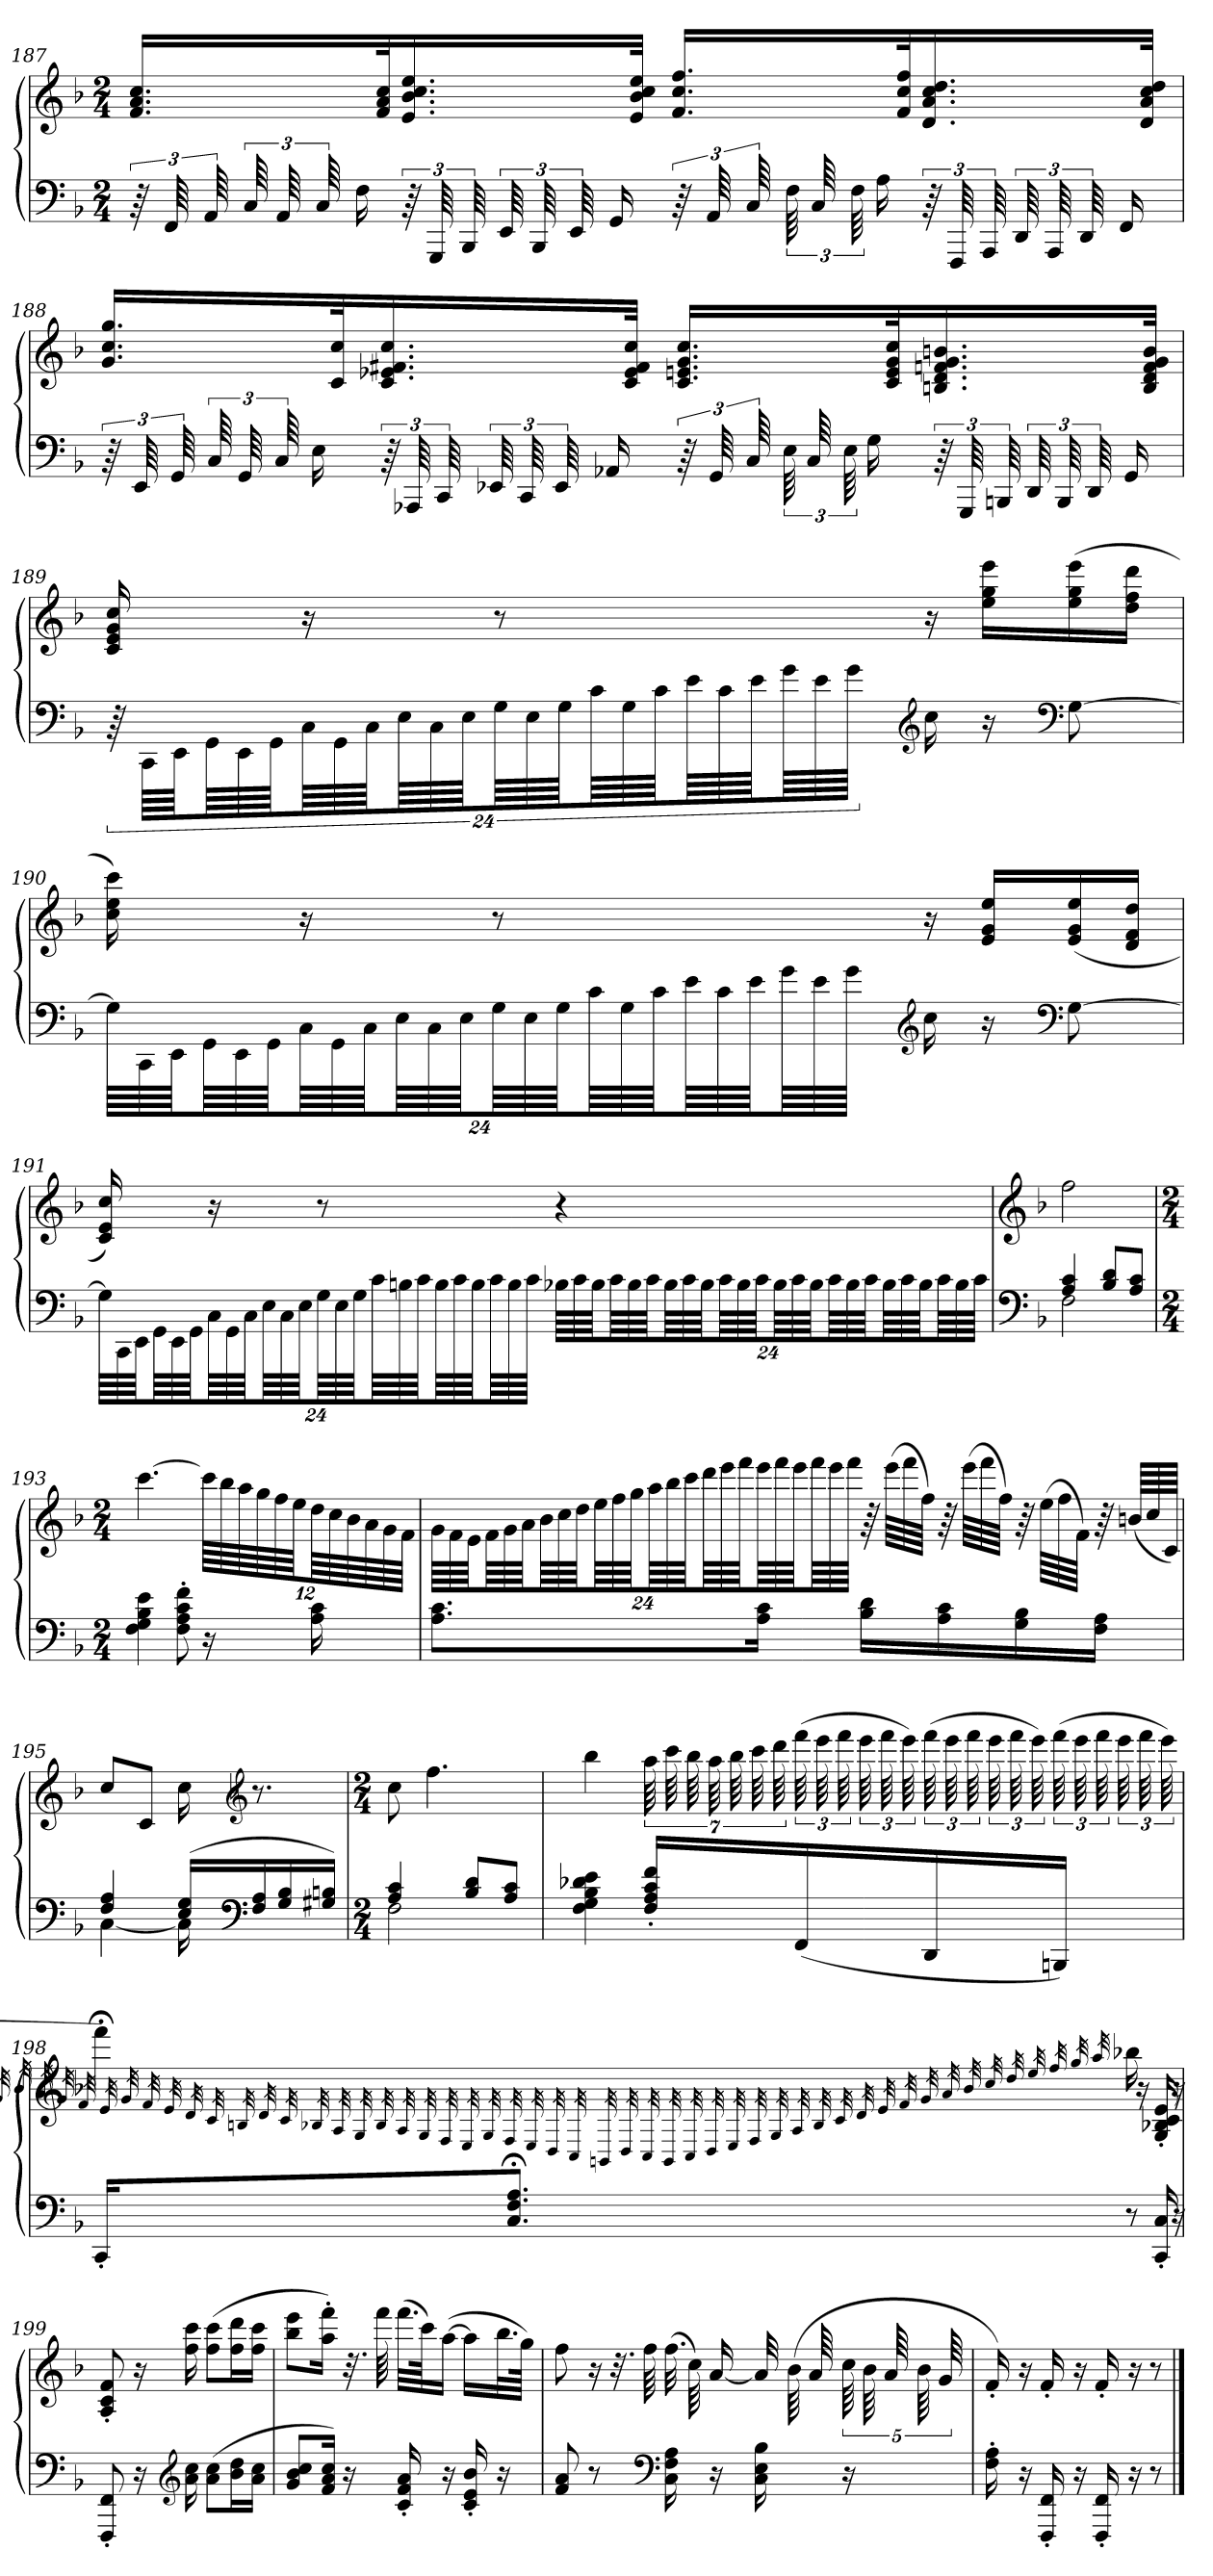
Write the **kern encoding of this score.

**kern	**kern
*part1	*part1
*staff2	*staff1
*clefF4	*clefG2
*k[b-]	*k[b-]
*F:	*F:
*M2/4	*M2/4
=187	=187
96r	16.f 16.a 16.ccLL
96FF	.
96AA	.
96C	.
96AA	.
96C	.
16F	.
.	32f 32a 32ccK
96r	16.e 16.b- 16.cc 16.ee
96GGG	.
96BBB-	.
96EE	.
96BBB-	.
96EE	.
16GG	.
.	32e 32b- 32cc 32eeJJk
96r	16.f 16.cc 16.ffLL
96AA	.
96C	.
96F	.
96C	.
96F	.
16A	.
.	32f 32cc 32ffK
96r	16.d 16.a 16.cc 16.dd
96FFF	.
96AAA	.
96DD	.
96AAA	.
96DD	.
16FF	.
.	32d 32a 32cc 32ddJJk
=188	=188
96r	16.g 16.cc 16.ggLL
96EE	.
96GG	.
96C	.
96GG	.
96C	.
16E	.
.	32c 32ccK
96r	16.c 16.e-X 16.f#X 16.cc
96AAA-X	.
96CC	.
96EE-X	.
96CC	.
96EE-	.
16AA-X	.
.	32c 32e- 32f# 32ccJJk
96r	16.c 16.en 16.g 16.ccLL
96GG	.
96C	.
96E	.
96C	.
96E	.
16G	.
.	32c 32e 32g 32ccK
96r	16.Bn 16.d 16.fn 16.g 16.bn
96GGG	.
96BBBn	.
96DD	.
96BBB	.
96DD	.
16GG	.
.	32B 32d 32f 32g 32bJJk
=189	=189
96r	16c 16e 16g 16cc
96CCLLLL	.
96EEJJJ	.
96GGLLL	.
96EE	.
96GGJJJ	.
96CLLL	16r
96GG	.
96CJJJ	.
96ELLL	.
96C	.
96EJJJ	.
96GLLL	8r
96E	.
96GJJJ	.
96cLLL	.
96G	.
96cJJJ	.
96eLLL	.
96c	.
96eJJJ	.
96gLLL	.
96e	.
96gJJJJ	.
*clefG2	*
16cc	16r
16r	16ee 16gg 16eeeLL
*clefF4	*
[8G	(16ee 16gg 16eee
.	16dd 16ff 16dddJJ
=190	=190
96GLLLL]	16cc 16ee 16ccc)
96CC	.
96EEJJJ	.
96GGLLL	.
96EE	.
96GGJJJ	.
96CLLL	16r
96GG	.
96CJJJ	.
96ELLL	.
96C	.
96EJJJ	.
96GLLL	8r
96E	.
96GJJJ	.
96cLLL	.
96G	.
96cJJJ	.
96eLLL	.
96c	.
96eJJJ	.
96gLLL	.
96e	.
96gJJJJ	.
*clefG2	*
16cc	16r
16r	16e 16g 16eeLL
*clefF4	*
[8G	(16e 16g 16ee
.	16d 16f 16ddJJ
=191	=191
96GLLLL]	16c 16e 16cc)
96CC	.
96EEJJJ	.
96GGLLL	.
96EE	.
96GGJJJ	.
96CLLL	16r
96GG	.
96CJJJ	.
96ELLL	.
96C	.
96EJJJ	.
96GLLL	8r
96E	.
96GJJJ	.
96cLLL	.
96Bn	.
96cJJJ	.
96BLLL	.
96c	.
96BJJJ	.
96cLLL	.
96B	.
96cJJJJ	.
96B-XLLLL	4r
96c	.
96B-JJJ	.
96cLLL	.
96B-	.
96cJJJ	.
96B-LLL	.
96c	.
96B-JJJ	.
96cLLL	.
96B-	.
96cJJJ	.
96B-LLL	.
96c	.
96B-JJJ	.
96cLLL	.
96B-	.
96cJJJ	.
96B-LLL	.
96c	.
96B-JJJ	.
96cLLL	.
96B-	.
96cJJJJ	.
=192	=192
*clefF4	*clefG2
*k[b-]	*k[b-]
*F:	*F:
*^	*
4A 4c	2F	2ff
8B- 8dL	.	.
8A 8cJ	.	.
*v	*v	*
=193	=193
*M2/4	*M2/4
4F 4G 4B- 4e	[4.ccc
8F' 8A' 8c' 8f'	.
16r	96cccLLLL]
.	96bb-
.	96aa
.	96gg
.	96ff
.	96eeJJJ
16A 16c	96ddLLL
.	96cc
.	96b-
.	96a
.	96g
.	96fJJJJ
=194	=194
8.A 8.cL	96gLLLL
.	96f
.	96eJJJ
.	96fLLL
.	96g
.	96aJJJ
.	96b-LLL
.	96cc
.	96ddJJJ
.	96eeLLL
.	96ff
.	96ggJJJ
.	96aaLLL
.	96bb-
.	96cccJJJ
.	96dddLLL
.	96eee
.	96fffJJJ
16A 16cJk	96eeeLLL
.	96fff
.	96eeeJJJ
.	96fffLLL
.	96eee
.	96fffJJJJ
16B- 16dLL	64r
.	(64eeeLLLL
.	64fff
.	64ffJJJJ)
16A 16c	64r
.	(64eeeLLLL
.	64fff
.	64ffJJJJ)
16G 16B-	64r
.	(64eeLLLL
.	64ff
.	64fJJJJ)
16F 16AJJ	64r
.	(64bnLLLL
.	64cc
.	64cJJJJ)
=195	=195
*^	*
4F 4A	[4C	8ccL
.	.	8cJ
(16E 16GLL	16C]	16cc
*clefF4	*	*clefG2
*k[b-]	*	*k[b-]
*F:	*	*F:
16F 16A	8.ryy	8.r
16G 16B-	.	.
16G#X 16BnJJ)	.	.
=196	=196	=196
*M2/4	*	*M2/4
4A 4c	2F	8cc
.	.	4.ff
8B- 8dL	.	.
8A 8cJ	.	.
*v	*v	*
=197	=197
4F 4G 4B- 4d-X 4e	4bb-
16F' 16A' 16c' 16f'LL	112aa
.	112ccc
.	112bb-
.	112aa
.	112bb-
.	112ccc
.	112ddd
(16FF	(96fff
.	96eee
.	96fff
.	96eee
.	96fff
.	96eee)
16DD	(96fff
.	96eee
.	96fff
.	96eee
.	96fff
.	96eee)
16BBBnJJ)	(96fff
.	96eee
.	96fff
.	96eee
.	96fff
.	96eee)
=198	=198
16CC'KL	[4fff;<
8.C;< 8.F;< 8.A;<J	.
.	32qfff]
.	32qeee
.	32qddd
.	32qccc
.	32qbbn
.	32qddd
.	32qccc
.	32qbb-X
.	32qaa
.	32qgg
.	32qbb-
.	32qaa
.	32qgg
.	32qff
.	32qee
.	32qgg
.	32qff
.	32qee
.	32qdd
.	32qcc
.	32qbn
.	32qdd
.	32qcc
.	32qb-X
.	32qa
.	32qg
.	32qb-
.	32qa
.	32qg
.	32qf
.	32qe
.	32qg
.	32qf
.	32qe
.	32qd
.	32qc
.	32qBn
.	32qd
.	32qc
.	32qB-X
.	32qA
.	32qG
.	32qB-
.	32qA
.	32qG
.	32qF
.	32qE
.	32qG
.	32qF
.	32qE
.	32qD
.	32qC
.	32qBBn
.	32qD
.	32qC
.	32qBB
.	32qC
.	32qD
.	32qE
.	32qF
.	32qG
.	32qA
.	32qB-
.	32qc
.	32qd
.	32qe
.	32qf
.	32qg
.	32qa
.	32qb-
.	32qcc
.	32qdd
.	32qee
.	32qff
.	32qgg
.	32qaa
8r	16bb-X
.	16r
16CC' 16C'	16G' 16B-X' 16c' 16e'
16r	16r
=199	=199
8FFF' 8FF'	8A' 8c' 8f'
16r	16r
*clefG2	*
16a 16cc	16ff 16ccc
(8a 8ccL	(8ff 8cccL
16b- 16ddL	16ff 16dddL
16a 16ccJJ	16ff 16cccJJ
=200	=200
8g 8b- 8ccL	8bb- 8eeeL
16f 16a 16ccJk)	16aa' 16fff'Jk)
16r	32.r
.	64fff
16c' 16f' 16a'	(32.fffLLL
.	64cccJK)
16r	([16aaJJ
16c' 16e' 16b-'	16aaLL]
16r	32.bb-L
.	64ggJJJk)
=201	=201
8f 8a	8ff
8r	16r
.	32.r
.	64ff
*clefF4	*
16C 16F 16A	(32.ff
.	64cc)
16r	[16a
16C 16E 16B-	32a]
.	(64b-
.	64a
16r	80cc
.	80b-
.	80a
.	80b-
.	80g
=202	=202
16F' 16A'	16f')
16r	16r
16FFF' 16FF'	16f'
16r	16r
16FFF' 16FF'	16f'
16r	16r
8r	8r
==	==
*-	*-
